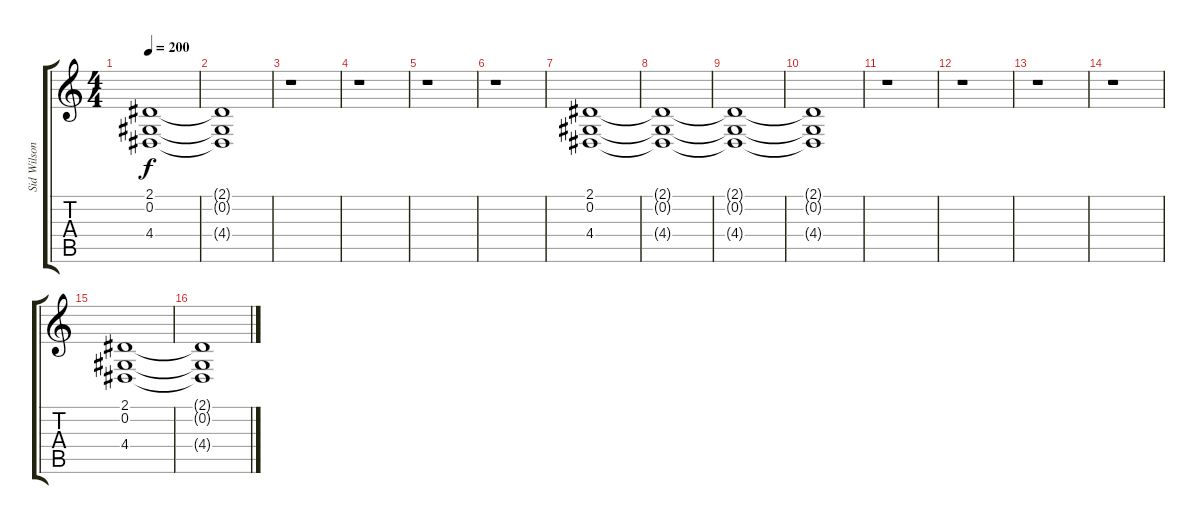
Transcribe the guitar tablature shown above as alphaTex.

\track ("Sid Wilson" "Sid Wilson") {mute instrument guitarfretnoise}
\staff {score tabs}
\tuning (Db4 Ab3 E3 B2 Gb2 B1) {hide}
\ts (4 4)
\tempo 200
\clef g2
\ks c
(2.1{t} 0.2{t} 4.4{t}).1{dy f} |
(2.1{t} 0.2{t} 4.4{t}).1 |
r.1 |
r.1 |
r.1 |
r.1 |
(2.1 0.2 4.4).1 |
(2.1{t} 0.2{t} 4.4{t}).1 |
(2.1{t} 0.2{t} 4.4{t}).1 |
(2.1{t} 0.2{t} 4.4{t}).1 |
r.1 |
r.1 |
r.1 |
r.1 |
(2.1 0.2 4.4).1 |
(2.1{t} 0.2{t} 4.4{t}).1
